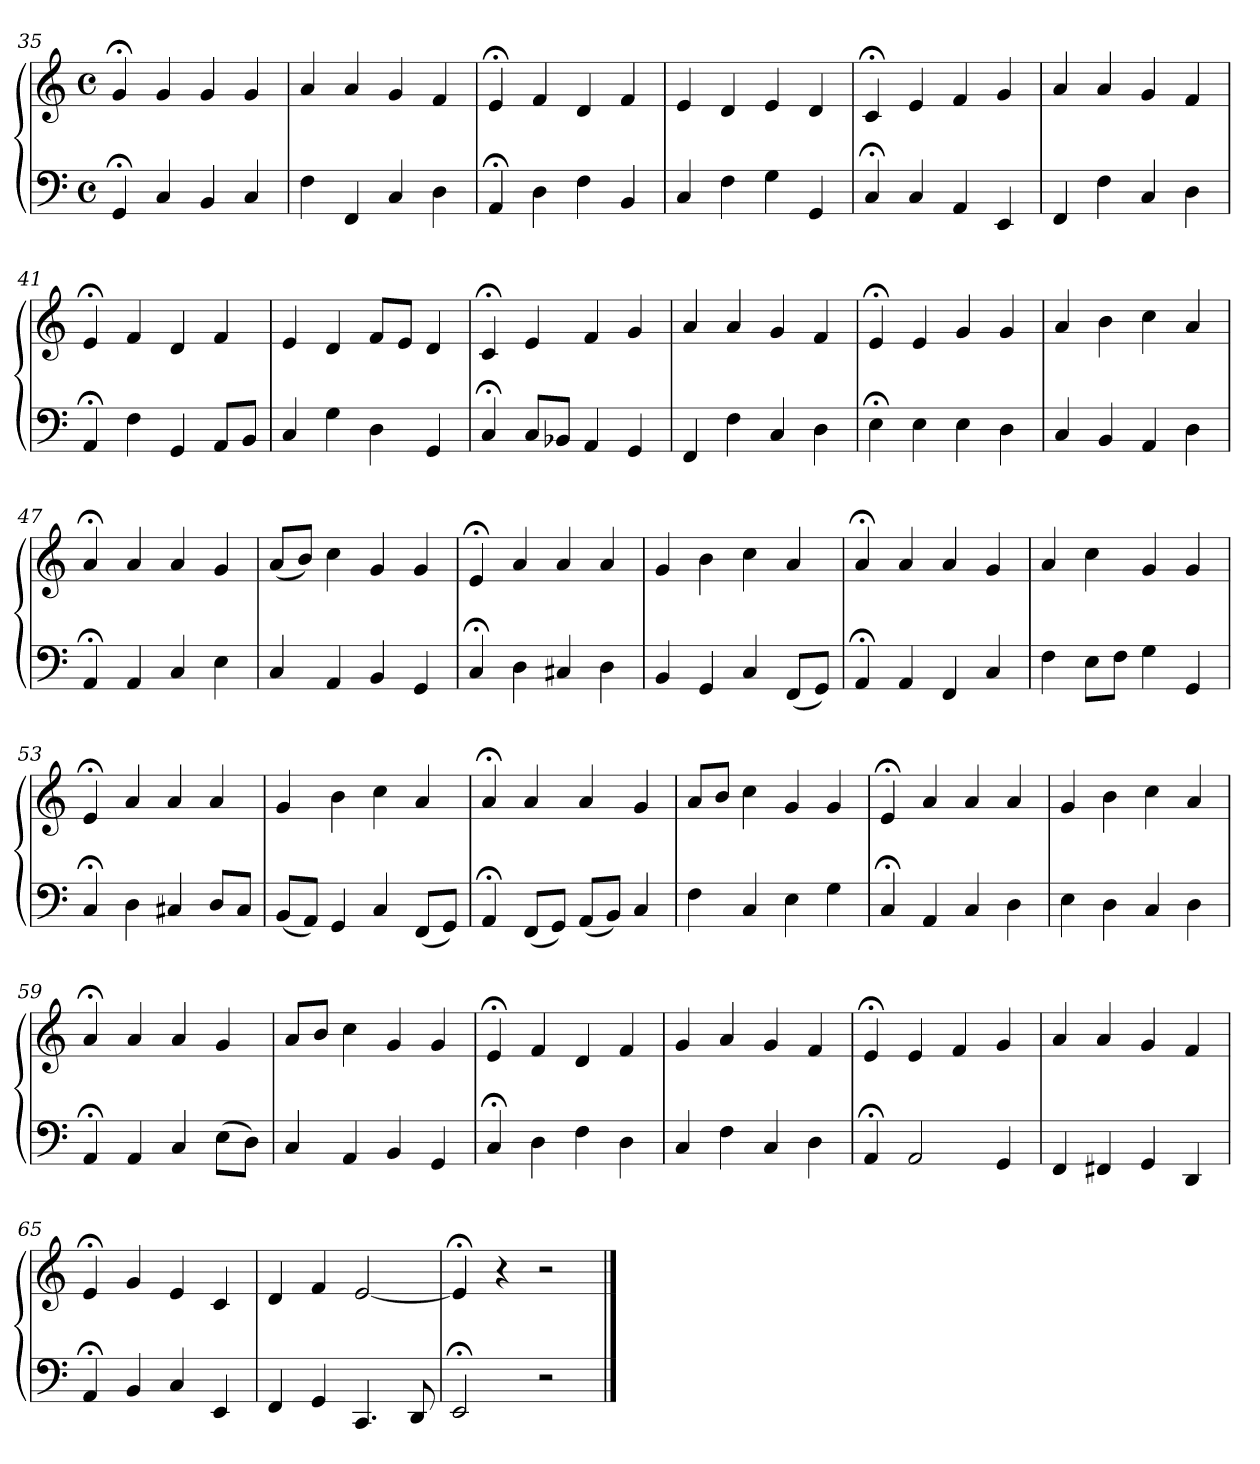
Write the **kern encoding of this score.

**kern	**kern
*part1	*part1
*staff2	*staff1
*clefF4	*clefG2
*M4/4	*M4/4
*met(c)	*met(c)
=35	=35
4GG;<	4g;<
4C	4g
4BB	4g
4C	4g
=36	=36
4F	4a
4FF	4a
4C	4g
4D	4f
=37	=37
4AA;<	4e;<
4D	4f
4F	4d
4BB	4f
=38	=38
4C	4e
4F	4d
4G	4e
4GG	4d
=39	=39
4C;<	4c;<
4C	4e
4AA	4f
4EE	4g
!!LO:LB:g=z
=40	=40
4FF	4a
4F	4a
4C	4g
4D	4f
=41	=41
4AA;<	4e;<
4F	4f
4GG	4d
8AAL	4f
8BBJ	.
=42	=42
4C	4e
4G	4d
4D	8fL
.	8eJ
4GG	4d
=43	=43
4C;<	4c;<
8CL	4e
8BB-XJ	.
4AA	4f
4GG	4g
=44	=44
4FF	4a
4F	4a
4C	4g
4D	4f
=45	=45
4E;<	4e;<
4E	4e
4E	4g
4D	4g
=46	=46
4C	4a
4BB	4b
4AA	4cc
4D	4a
!!LO:PB:g=z
=47	=47
4AA;<	4a;<
4AA	4a
4C	4a
4E	4g
=48	=48
4C	(8aL
.	8bJ)
4AA	4cc
4BB	4g
4GG	4g
=49	=49
4C;<	4e;<
4D	4a
4C#X	4a
4D	4a
=50	=50
4BB	4g
4GG	4b
4C	4cc
(8FFL	4a
8GGJ)	.
=51	=51
4AA;<	4a;<
4AA	4a
4FF	4a
4C	4g
=52	=52
4F	4a
8EL	4cc
8FJ	.
4G	4g
4GG	4g
=53	=53
4C;<	4e;<
4D	4a
4C#X	4a
8DL	4a
8C#J	.
!!LO:LB:g=z
=54	=54
(8BBL	4g
8AAJ)	.
4GG	4b
4C	4cc
(8FFL	4a
8GGJ)	.
=55	=55
4AA;<	4a;<
(8FFL	4a
8GGJ)	.
(8AAL	4a
8BBJ)	.
4C	4g
=56	=56
4F	8aL
.	8bJ
4C	4cc
4E	4g
4G	4g
=57	=57
4C;<	4e;<
4AA	4a
4C	4a
4D	4a
=58	=58
4E	4g
4D	4b
4C	4cc
4D	4a
=59	=59
4AA;<	4a;<
4AA	4a
4C	4a
(8EL	4g
8DJ)	.
=60	=60
4C	8aL
.	8bJ
4AA	4cc
4BB	4g
4GG	4g
!!LO:LB:g=z
=61	=61
4C;<	4e;<
4D	4f
4F	4d
4D	4f
=62	=62
4C	4g
4F	4a
4C	4g
4D	4f
=63	=63
4AA;<	4e;<
2AA	4e
.	4f
4GG	4g
=64	=64
4FF	4a
4FF#X	4a
4GG	4g
4DD	4f
=65	=65
4AA;<	4e;<
4BB	4g
4C	4e
4EE	4c
=66	=66
4FF	4d
4GG	4f
4.CC	[2e
8DD	.
=67	=67
2EE;<	4e;<]
.	4r
2r	2r
==	==
*-	*-
